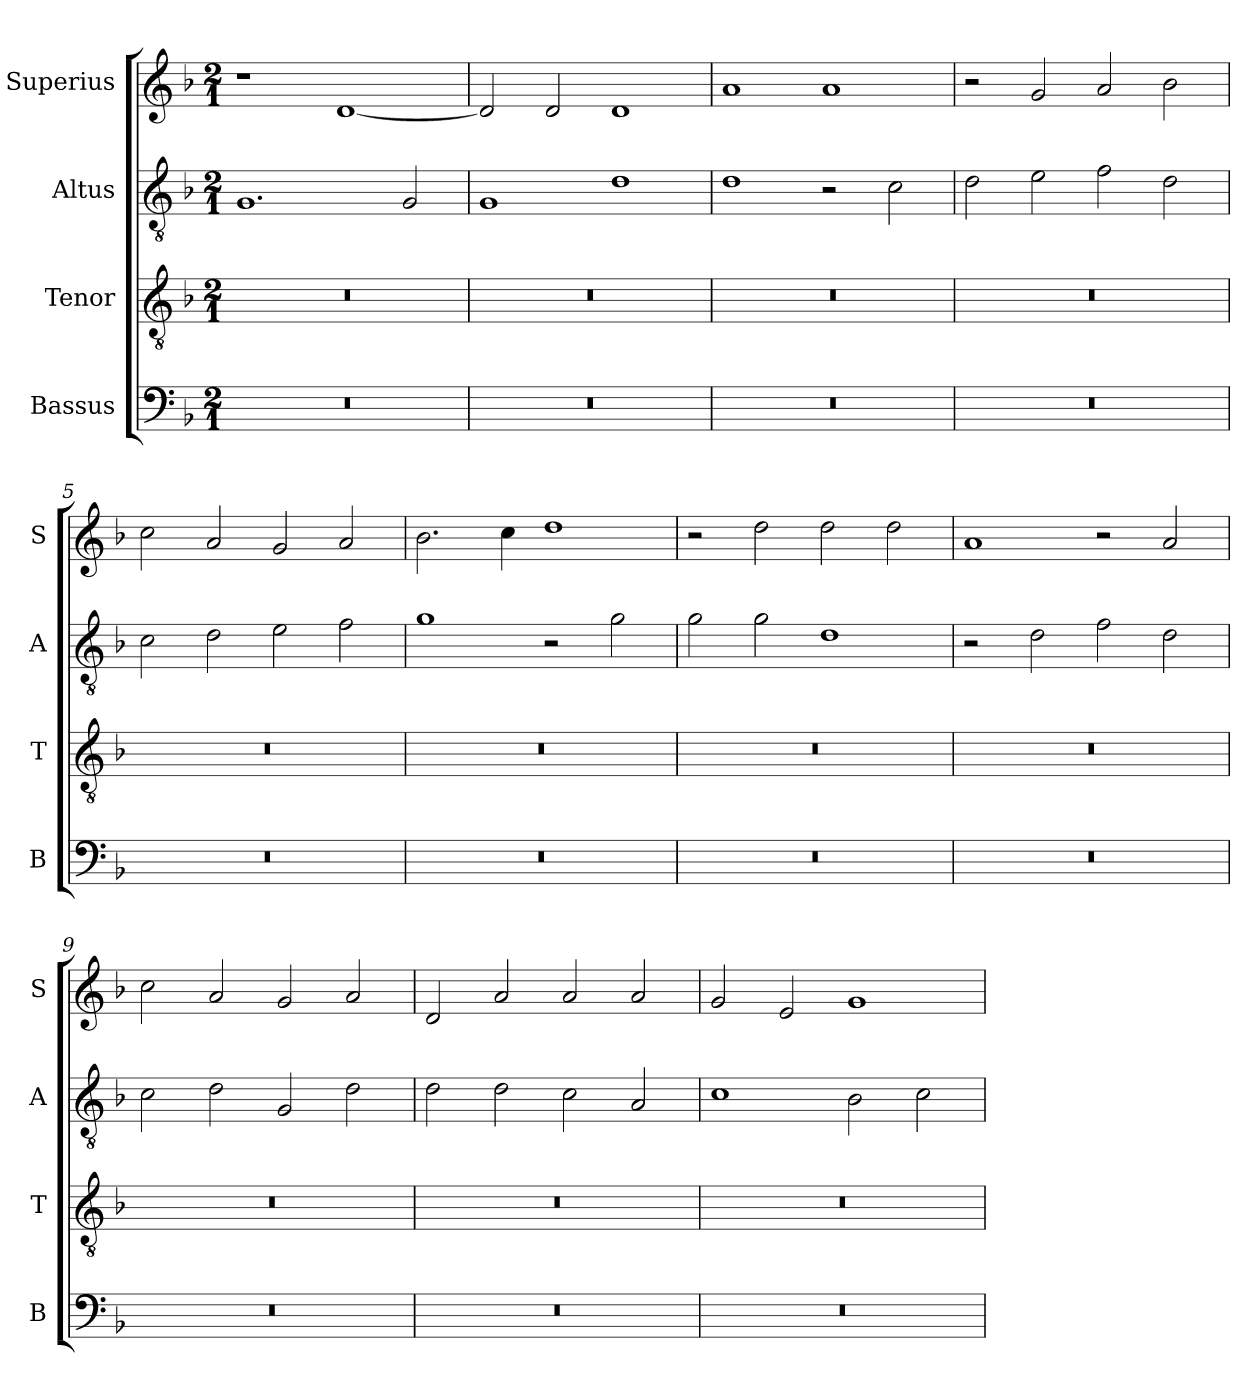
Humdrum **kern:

**kern	**kern	**kern	**kern
*part4	*part3	*part2	*part1
*staff4	*staff3	*staff2	*staff1
*I"Bassus	*I"Tenor	*I"Altus	*I"Superius
*I'B	*I'T	*I'A	*I'S
*clefF4	*clefGv2	*clefGv2	*clefG2
*k[b-]	*k[b-]	*k[b-]	*k[b-]
*M2/1	*M2/1	*M2/1	*M2/1
=1	=1	=1	=1
0r	0r	1.G	1r
.	.	.	[1d
.	.	2G/	.
=2	=2	=2	=2
0r	0r	1G	2d/]
.	.	.	2d/
.	.	1d	1d
=3	=3	=3	=3
0r	0r	1d	1a
.	.	2r	1a
.	.	2c\	.
=4	=4	=4	=4
0r	0r	2d\	2r
.	.	2e\	2g/
.	.	2f\	2a/
.	.	2d\	2b-\
=5	=5	=5	=5
0r	0r	2c\	2cc\
.	.	2d\	2a/
.	.	2e\	2g/
.	.	2f\	2a/
=6	=6	=6	=6
0r	0r	1g	2.b-\
.	.	.	4cc\
.	.	2r	1dd
.	.	2g\	.
=7	=7	=7	=7
0r	0r	2g\	2r
.	.	2g\	2dd\
.	.	1d	2dd\
.	.	.	2dd\
=8	=8	=8	=8
0r	0r	2r	1a
.	.	2d\	.
.	.	2f\	2r
.	.	2d\	2a/
=9	=9	=9	=9
0r	0r	2c\	2cc\
.	.	2d\	2a/
.	.	2G/	2g/
.	.	2d\	2a/
=10	=10	=10	=10
0r	0r	2d\	2d/
.	.	2d\	2a/
.	.	2c\	2a/
.	.	2A/	2a/
=11	=11	=11	=11
0r	0r	1c	2g/
.	.	.	2e/
.	.	2B-\	1g
.	.	2c\	.
=	=	=	=
*-	*-	*-	*-
